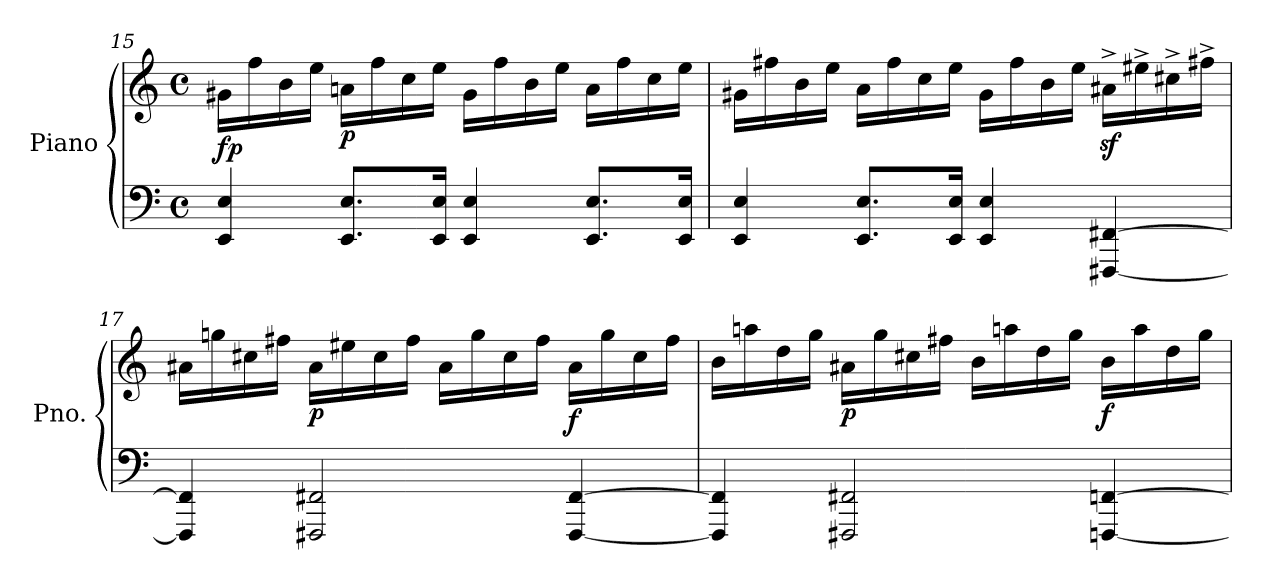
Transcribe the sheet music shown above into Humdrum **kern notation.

**kern	**kern	**dynam
*part1	*part1	*part1
*staff2	*staff1	*staff1/2
*I"Piano	*	*
*I'Pno.	*	*
*clefF4	*clefG2	*
*k[]	*k[]	*
*M4/4	*M4/4	*
*met(c)	*met(c)	*
=15	=15	=15
!	!	!LO:DY:b
4EE/ 4E/	16g#X\LL	fp
.	16ff\	.
.	16b\	.
.	16ee\JJ	.
!	!	!LO:DY:b
8.EE/ 8.E/L	16an\LL	p
.	16ff\	.
.	16cc\	.
16EE/ 16E/Jk	16ee\JJ	.
4EE/ 4E/	16g#\LL	.
.	16ff\	.
.	16b\	.
.	16ee\JJ	.
8.EE/ 8.E/L	16a\LL	.
.	16ff\	.
.	16cc\	.
16EE/ 16E/Jk	16ee\JJ	.
!!LO:LB:g=z
=16	=16	=16
4EE/ 4E/	16g#X\LL	.
.	16ff#X\	.
.	16b\	.
.	16ee\JJ	.
8.EE/ 8.E/L	16a\LL	.
.	16ff#\	.
.	16cc\	.
16EE/ 16E/Jk	16ee\JJ	.
4EE/ 4E/	16g#\LL	.
.	16ff#\	.
.	16b\	.
.	16ee\JJ	.
[4FFF#X/ [4FF#X/	16a#Xz<^\LL	.
.	16ee#X^\	.
.	16cc#X^\	.
.	16ff#X^\JJ	.
=17	=17	=17
4FFF#/] 4FF#/]	16a#X\LL	.
.	16ggn\	.
.	16cc#X\	.
.	16ff#X\JJ	.
!	!	!LO:DY:b
2FFF#X/ 2FF#X/	16a#\LL	p
.	16ee#X\	.
.	16cc#\	.
.	16ff#\JJ	.
.	16a#\LL	.
.	16gg\	.
.	16cc#\	.
.	16ff#\JJ	.
!	!	!LO:DY:b
[4FFF#/ [4FF#/	16a#\LL	f
.	16gg\	.
.	16cc#\	.
.	16ff#\JJ	.
=18	=18	=18
4FFF#/] 4FF#/]	16b\LL	.
.	16aan\	.
.	16dd\	.
.	16gg\JJ	.
!	!	!LO:DY:b
2FFF#X/ 2FF#X/	16a#X\LL	p
.	16gg\	.
.	16cc#X\	.
.	16ff#X\JJ	.
.	16b\LL	.
.	16aan\	.
.	16dd\	.
.	16gg\JJ	.
!	!	!LO:DY:b
[4FFFn/ [4FFn/	16b\LL	f
.	16aa\	.
.	16dd\	.
.	16gg\JJ	.
=	=	=
*-	*-	*-
